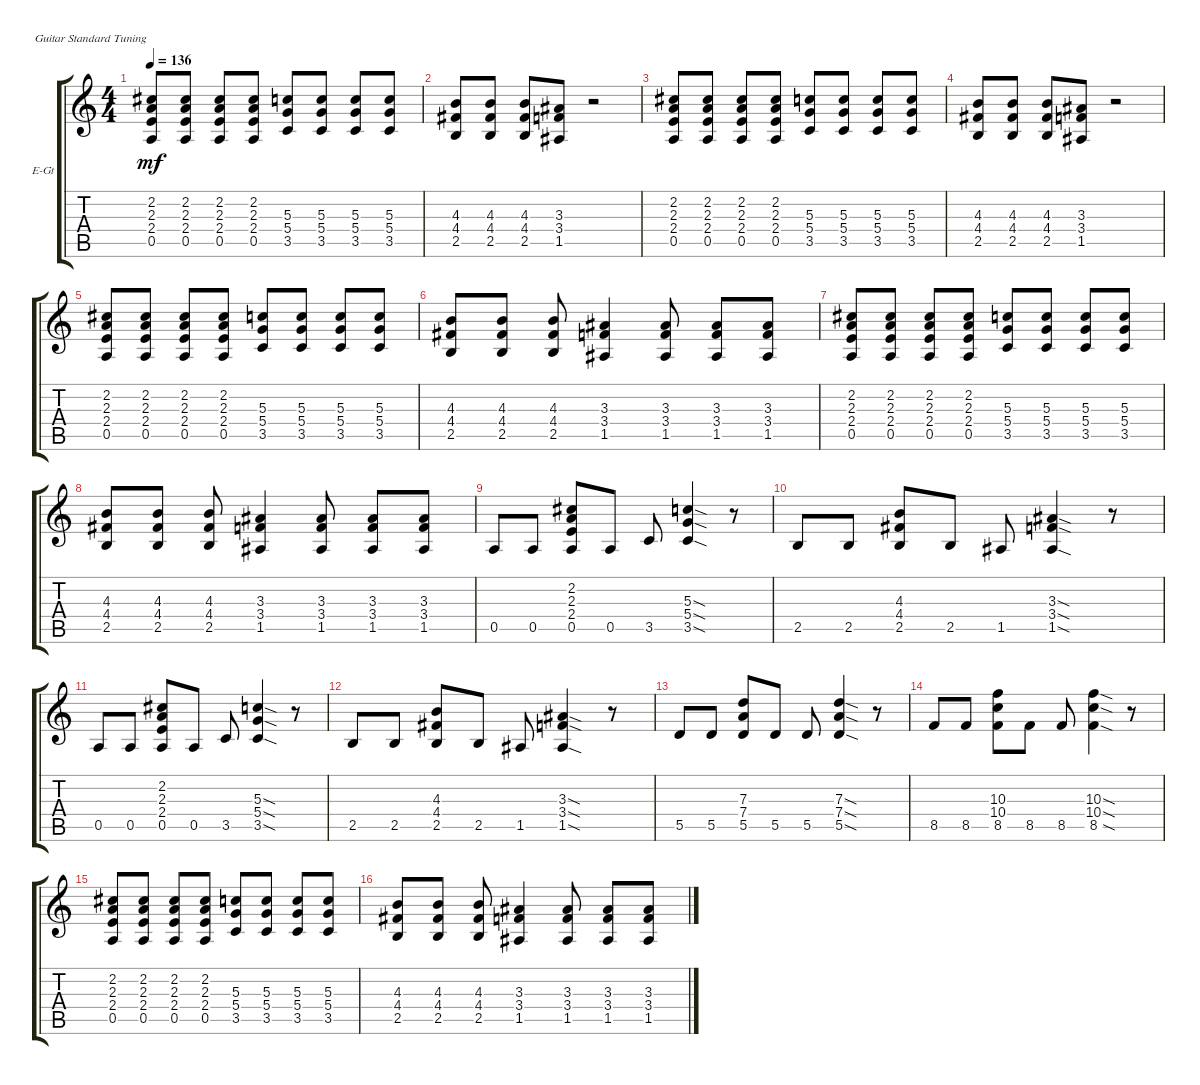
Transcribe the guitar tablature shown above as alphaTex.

\defaultSystemsLayout 4
\bracketExtendMode groupsimilarinstruments
\firstSystemTrackNameOrientation horizontal
\otherSystemsTrackNameOrientation horizontal
\track ("Аня" "E-Gt") {instrument distortionguitar}
\staff {score tabs}
\tuning (E4 B3 G3 D3 A2 E2)
\ts (4 4)
\tempo 136
\clef g2
\ks c
(0.5 2.4 2.3 2.2).8{dy mf instrument distortionguitar} (0.5 2.4 2.3 2.2).8 (0.5 2.4 2.3 2.2).8 (0.5 2.4 2.3 2.2).8 (3.5 5.4 5.3).8 (3.5 5.4 5.3).8 (3.5 5.4 5.3).8 (3.5 5.4 5.3).8 |
(2.5 4.4 4.3).8 (2.5 4.4 4.3).8 (2.5 4.4 4.3).8 (1.5 3.4 3.3).8 r.2 |
(0.5 2.4 2.3 2.2).8 (0.5 2.4 2.3 2.2).8 (0.5 2.4 2.3 2.2).8 (0.5 2.4 2.3 2.2).8 (3.5 5.4 5.3).8 (3.5 5.4 5.3).8 (3.5 5.4 5.3).8 (3.5 5.4 5.3).8 |
(2.5 4.4 4.3).8 (2.5 4.4 4.3).8 (2.5 4.4 4.3).8 (1.5 3.4 3.3).8 r.2 |
(0.5 2.4 2.3 2.2).8 (0.5 2.4 2.3 2.2).8 (0.5 2.4 2.3 2.2).8 (0.5 2.4 2.3 2.2).8 (3.5 5.4 5.3).8 (3.5 5.4 5.3).8 (3.5 5.4 5.3).8 (3.5 5.4 5.3).8 |
(2.5 4.4 4.3).8 (2.5 4.4 4.3).8 (2.5 4.4 4.3).8 (1.5 3.4 3.3).4 (1.5 3.4 3.3).8 (1.5 3.4 3.3).8 (1.5 3.4 3.3).8 |
(0.5 2.4 2.3 2.2).8 (0.5 2.4 2.3 2.2).8 (0.5 2.4 2.3 2.2).8 (0.5 2.4 2.3 2.2).8 (3.5 5.4 5.3).8 (3.5 5.4 5.3).8 (3.5 5.4 5.3).8 (3.5 5.4 5.3).8 |
(2.5 4.4 4.3).8 (2.5 4.4 4.3).8 (2.5 4.4 4.3).8 (1.5 3.4 3.3).4 (1.5 3.4 3.3).8 (1.5 3.4 3.3).8 (1.5 3.4 3.3).8 |
0.5.8 0.5.8 (0.5 2.4 2.3 2.2).8 0.5.8 3.5.8 (3.5{sod} 5.4{sod} 5.3{sod}).4 r.8 |
2.5.8 2.5.8 (2.5 4.4 4.3).8 2.5.8 1.5.8 (1.5{sod} 3.4{sod} 3.3{sod}).4 r.8 |
0.5.8 0.5.8 (0.5 2.4 2.3 2.2).8 0.5.8 3.5.8 (3.5{sod} 5.4{sod} 5.3{sod}).4 r.8 |
2.5.8 2.5.8 (2.5 4.4 4.3).8 2.5.8 1.5.8 (1.5{sod} 3.4{sod} 3.3{sod}).4 r.8 |
5.5.8 5.5.8 (5.5 7.4 7.3).8 5.5.8 5.5.8 (5.5{sod} 7.4{sod} 7.3{sod}).4 r.8 |
8.5.8 8.5.8 (8.5 10.4 10.3).8 8.5.8 8.5.8 (8.5{sod} 10.4{sod} 10.3{sod}).4 r.8 |
(0.5 2.4 2.3 2.2).8 (0.5 2.4 2.3 2.2).8 (0.5 2.4 2.3 2.2).8 (0.5 2.4 2.3 2.2).8 (3.5 5.4 5.3).8 (3.5 5.4 5.3).8 (3.5 5.4 5.3).8 (3.5 5.4 5.3).8 |
(2.5 4.4 4.3).8 (2.5 4.4 4.3).8 (2.5 4.4 4.3).8 (1.5 3.4 3.3).4 (1.5 3.4 3.3).8 (1.5 3.4 3.3).8 (1.5 3.4 3.3).8
